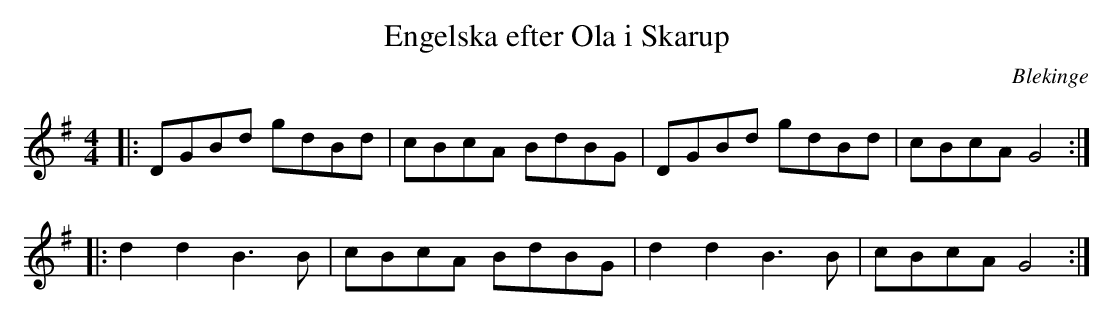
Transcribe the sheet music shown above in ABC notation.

X:1
T:Engelska efter Ola i Skarup
O:Blekinge
M:4/4
L:1/8
K:G
|: DGBd gdBd | cBcA BdBG | DGBd gdBd | cBcA G4 :|
|: d2d2 B3 B | cBcA BdBG | d2d2 B3 B | cBcA G4 :|
